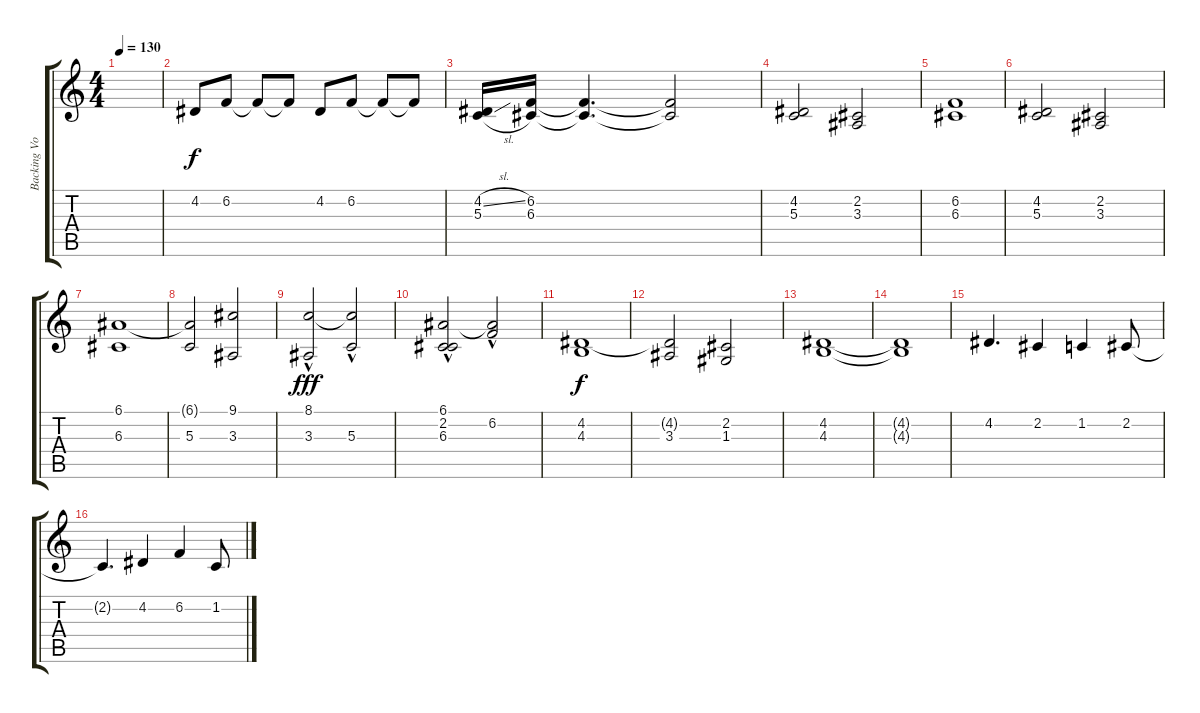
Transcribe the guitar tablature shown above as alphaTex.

\track ("Backing Vocals" "Backing Vo") {instrument viola}
\staff {score tabs}
\tuning (E4 B3 G3 D3 A2 E2) {hide}
\ts (4 4)
\tempo 130
\clef g2
\ks c
|
4.2.8 6.2.8 6.2{t}.8 6.2{t}.8 4.2.8 6.2.8 6.2{t}.8 6.2{t}.8 |
(4.2{sl} 5.3{h}).16 (6.2 6.3).16 (6.2{t} 6.3{t}).4{d} (6.2{t} 6.3{t}).2 |
(4.2 5.3).2 (2.2 3.3).2 |
(6.2 6.3).1 |
(4.2 5.3).2 (2.2 3.3).2 |
(6.1 6.3).1 |
(6.1{t} 5.3).2 (9.1 3.3).2 |
(8.1 3.3{hac}).2{dy fff} (8.1{t} 5.3{hac}).2 |
(6.1 2.2 6.3{hac}).2 (6.1{t} 6.2{hac}).2 |
(4.2 4.3).1{dy f} |
(4.2{t} 3.3).2 (2.2 1.3).2 |
(4.2 4.3).1 |
(4.2{t} 4.3{t}).1 |
4.2.4{d} 2.2.4 1.2.4 2.2.8 |
2.2{t}.4{d} 4.2.4 6.2.4 1.2.8
